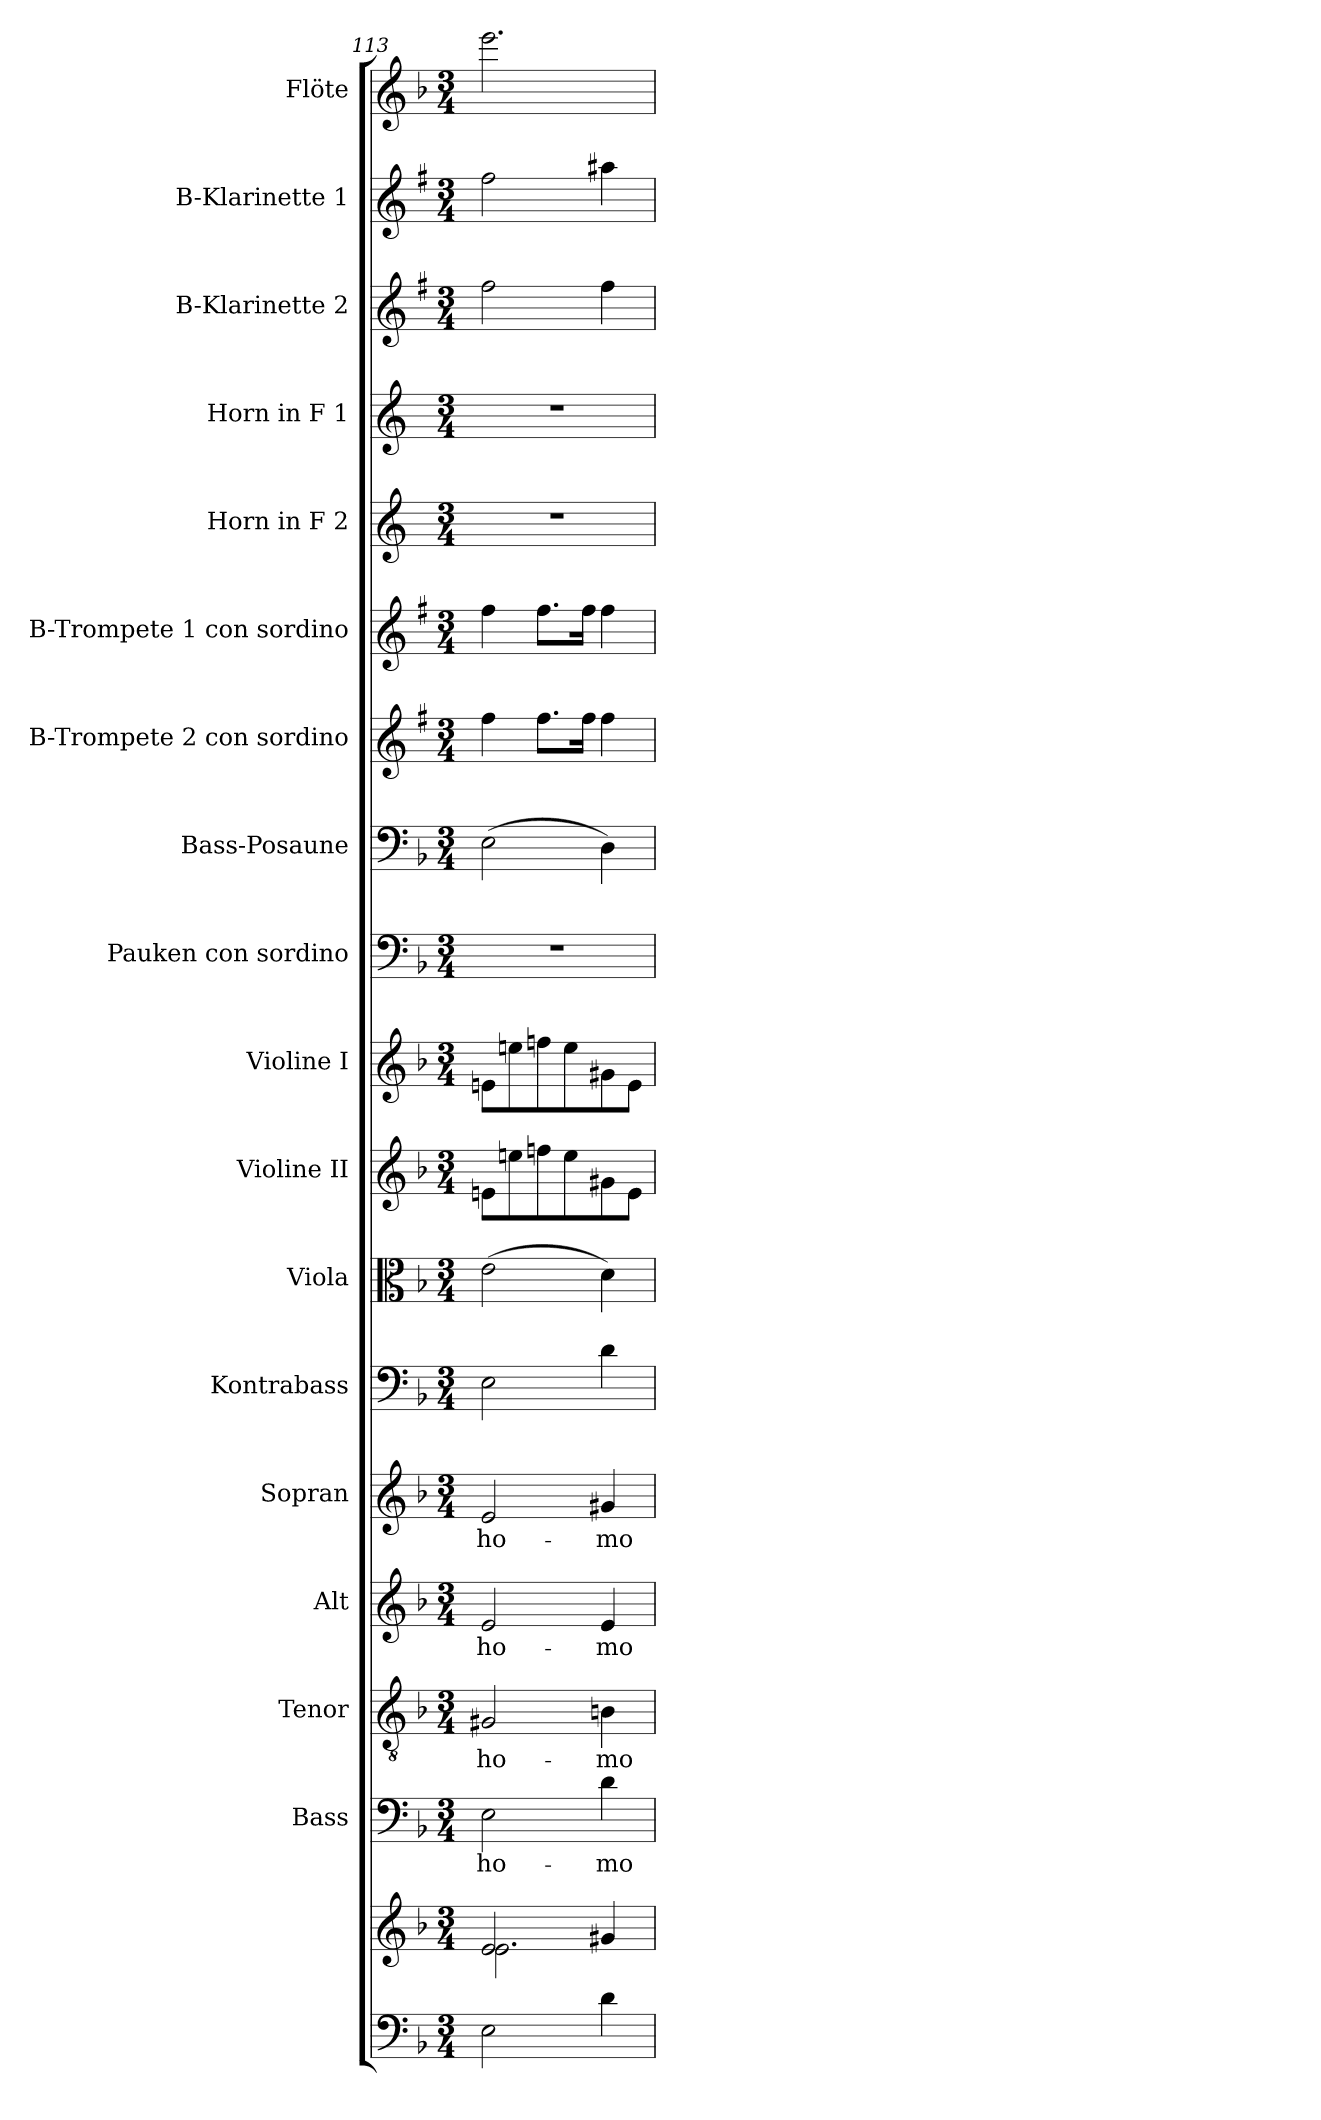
**kern	**kern	**kern	**text	**kern	**text	**kern	**text	**kern	**text	**kern	**kern	**kern	**kern	**kern	**kern	**kern	**kern	**kern	**kern	**kern	**kern	**kern
*part18	*part18	*part17	*part17	*part16	*part16	*part15	*part15	*part14	*part14	*part13	*part12	*part11	*part10	*part9	*part8	*part7	*part6	*part5	*part4	*part3	*part2	*part1
*staff19	*staff18	*staff17	*staff17	*staff16	*staff16	*staff15	*staff15	*staff14	*staff14	*staff13	*staff12	*staff11	*staff10	*staff9	*staff8	*staff7	*staff6	*staff5	*staff4	*staff3	*staff2	*staff1
*	*	*I"Bass	*	*I"Tenor	*	*I"Alt	*	*I"Sopran	*	*I"Kontrabass	*I"Viola	*I"Violine II	*I"Violine I	*I"Pauken con sordino	*I"Bass-Posaune	*I"B-Trompete 2 con sordino	*I"B-Trompete 1 con sordino	*I"Horn in F 2	*I"Horn in F 1	*I"B-Klarinette 2	*I"B-Klarinette 1	*I"Flöte
*	*	*I'B.	*	*I'T.	*	*I'A.	*	*I'S.	*	*I'Kb.	*I'Vla.	*I'Vl. II	*I'Vl. I	*I'Pk.	*I'B. Pos.	*I'B Trp. 2	*I'B Trp. 1	*	*	*I'B Kl. 2	*I'B Kl. 1	*I'Fl.
!!LO:PB:g=z
*clefF4	*clefG2	*clefF4	*	*clefGv2	*	*clefG2	*	*clefG2	*	*clefF4	*clefC3	*clefG2	*clefG2	*clefF4	*clefF4	*clefG2	*clefG2	*clefG2	*clefG2	*clefG2	*clefG2	*clefG2
*	*	*	*	*	*	*	*	*	*	*ITrd7c12	*	*	*	*	*	*ITrd1c2	*ITrd1c2	*ITrd4c7	*ITrd4c7	*ITrd1c2	*ITrd1c2	*
*k[b-]	*k[b-]	*k[b-]	*	*k[b-]	*	*k[b-]	*	*k[b-]	*	*k[b-]	*k[b-]	*k[b-]	*k[b-]	*k[b-]	*k[b-]	*k[b-]	*k[b-]	*k[b-]	*k[b-]	*k[b-]	*k[b-]	*k[b-]
*F:	*F:	*F:	*	*F:	*	*F:	*	*F:	*	*F:	*F:	*F:	*F:	*F:	*F:	*F:	*F:	*F:	*F:	*F:	*F:	*F:
*M3/4	*M3/4	*M3/4	*	*M3/4	*	*M3/4	*	*M3/4	*	*M3/4	*M3/4	*M3/4	*M3/4	*M3/4	*M3/4	*M3/4	*M3/4	*M3/4	*M3/4	*M3/4	*M3/4	*M3/4
=113	=113	=113	=113	=113	=113	=113	=113	=113	=113	=113	=113	=113	=113	=113	=113	=113	=113	=113	=113	=113	=113	=113
*	*^	*	*	*	*	*	*	*	*	*	*	*	*	*	*	*	*	*	*	*	*	*
!	!	!	!	!LO:LY:b	!	!LO:LY:b	!	!LO:LY:b	!	!LO:LY:b	!	!	!	!	!	!	!	!	!	!	!	!	!
2E\	2e/	2.e\	2E\	ho-	2G#X/	ho-	2e/	ho-	2e/	ho-	2EE\	(>2e\	8en\L	8en\L	2.r	(>2E\	4ee\	4ee\	2.r	2.r	2ee\	2ee\	2.eee\
.	.	.	.	.	.	.	.	.	.	.	.	.	8een\	8een\	.	.	.	.	.	.	.	.	.
.	.	.	.	.	.	.	.	.	.	.	.	.	8ffn\	8ffn\	.	.	8.ee\L	8.ee\L	.	.	.	.	.
.	.	.	.	.	.	.	.	.	.	.	.	.	8ee\	8ee\	.	.	.	.	.	.	.	.	.
.	.	.	.	.	.	.	.	.	.	.	.	.	.	.	.	.	16ee\Jk	16ee\Jk	.	.	.	.	.
!	!	!	!	!LO:LY:b	!	!LO:LY:b	!	!LO:LY:b	!	!LO:LY:b	!	!	!	!	!	!	!	!	!	!	!	!	!
4d\	4g#X/	.	4d\	-mo	4Bn\	-mo	4e/	-mo	4g#X/	-mo	4D\	4d\)	8g#X\	8g#X\	.	4D\)	4ee\	4ee\	.	.	4ee\	4gg#X\	.
.	.	.	.	.	.	.	.	.	.	.	.	.	8e\J	8e\J	.	.	.	.	.	.	.	.	.
*	*v	*v	*	*	*	*	*	*	*	*	*	*	*	*	*	*	*	*	*	*	*	*	*
=	=	=	=	=	=	=	=	=	=	=	=	=	=	=	=	=	=	=	=	=	=	=
*-	*-	*-	*-	*-	*-	*-	*-	*-	*-	*-	*-	*-	*-	*-	*-	*-	*-	*-	*-	*-	*-	*-
